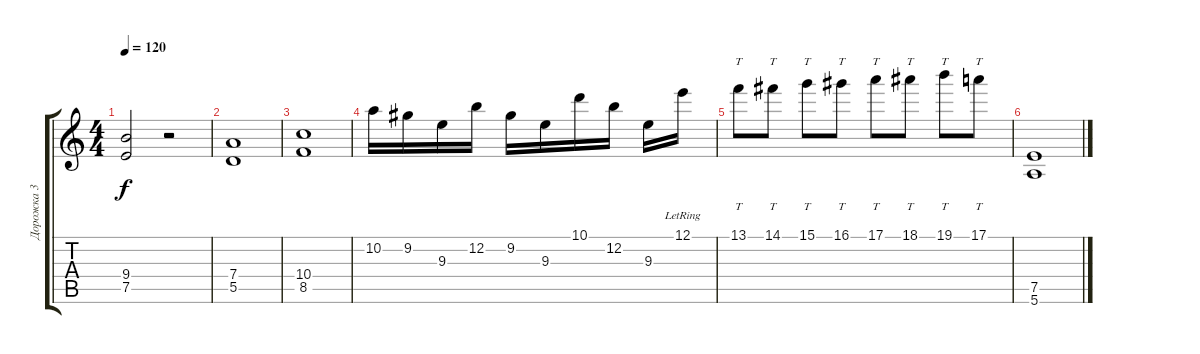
\track ("Дорожка 3" "Дорожка 3") {instrument overdrivenguitar}
\staff {score tabs}
\tuning (E4 B3 G3 D3 A2 E2) {hide}
\ts (4 4)
\tempo 120
\clef g2
\ks c
(9.4 7.5).2{dy f} r.2 |
(7.4 5.5).1 |
(10.4 8.5).1 |
10.2.16 9.2.16 9.3.16 12.2.16 9.2.16 9.3.16 10.1.16 12.2.16 9.3.16 12.1{lr}.16 |
13.1.8{tt} 14.1.8{tt} 15.1.8{tt} 16.1.8{tt} 17.1.8{tt} 18.1.8{tt} 19.1.8{tt} 17.1.8{tt} |
(7.5 5.6).1
